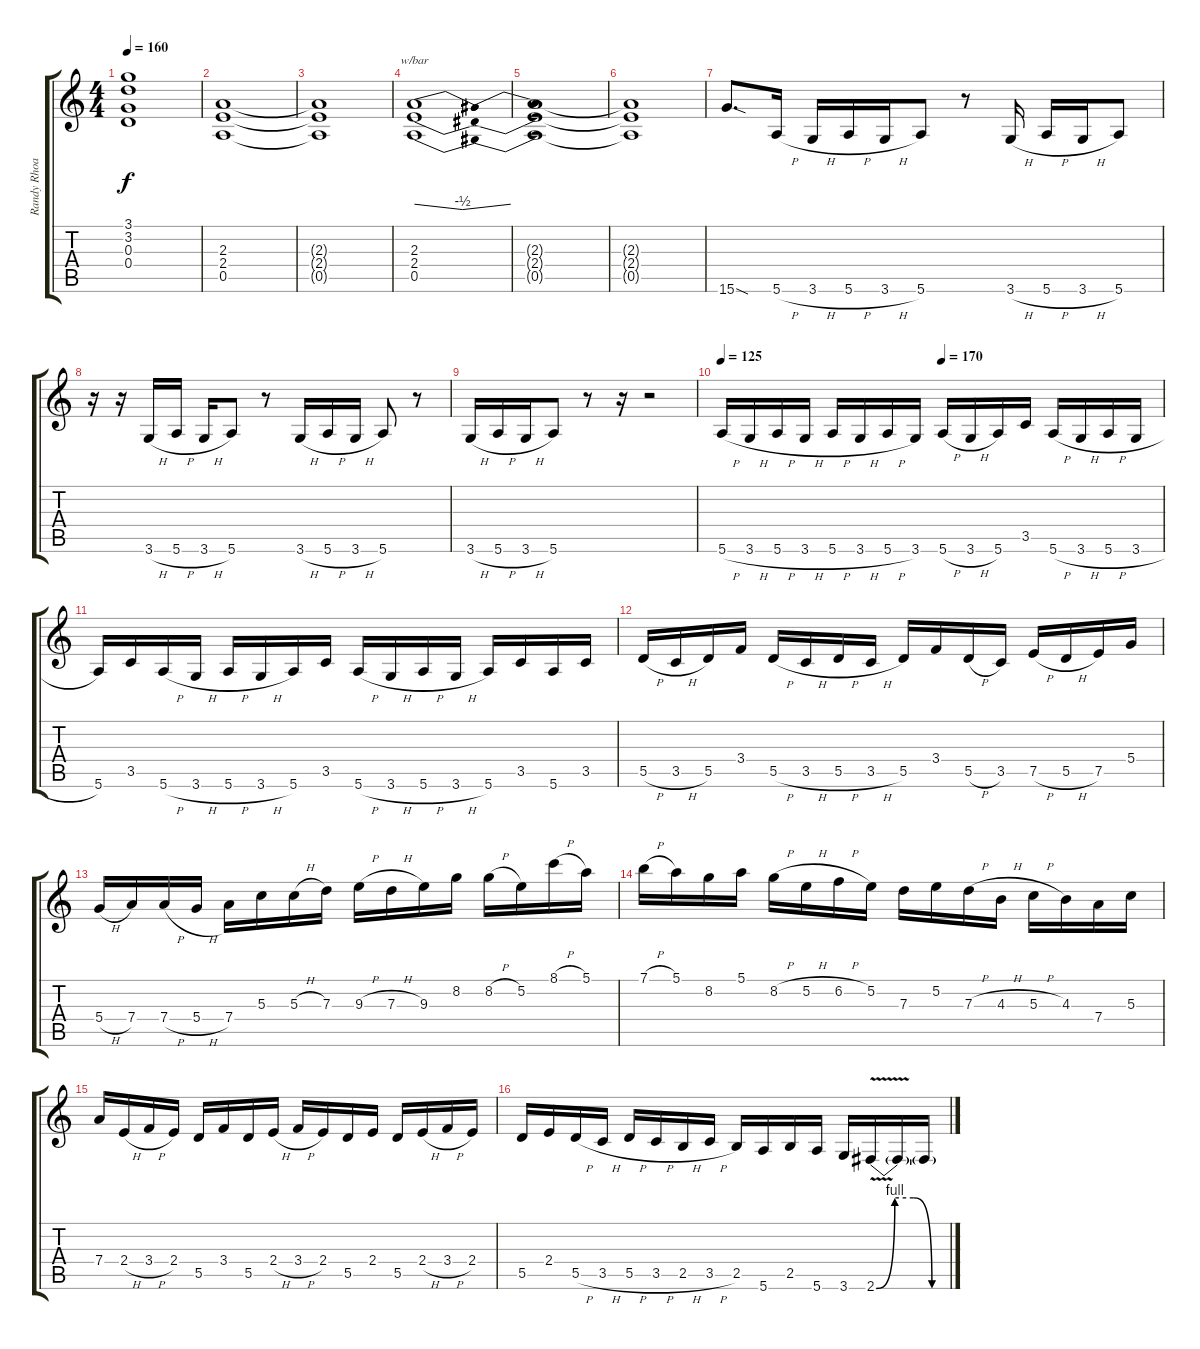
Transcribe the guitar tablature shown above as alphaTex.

\track ("Randy Rhoads" "Randy Rhoa") {instrument overdrivenguitar}
\staff {score tabs}
\tuning (E4 B3 G3 D3 A2 E2) {hide}
\ts (4 4)
\tempo 160
\clef g2
\ks c
(3.1 3.2 0.3 0.4).1{dy f} |
(2.3 2.4 0.5).1 |
(2.3{t} 2.4{t} 0.5{t}).1 |
(2.3 2.4 0.5).1{tbe (dip default 0 0 23 -2 60 0)} |
(2.3{t} 2.4{t} 0.5{t}).1 |
(2.3{t} 2.4{t} 0.5{t}).1 |
15.6{sod}.8{d} 5.6{h}.16 3.6{h}.16 5.6{h}.16 3.6{h}.16 5.6.8 r.8 3.6{h}.16 5.6{h}.16 3.6{h}.16 5.6.8 |
r.16 r.16 3.6{h}.16 5.6{h}.16 3.6{h}.16 5.6.8 r.8 3.6{h}.16 5.6{h}.16 3.6{h}.16 5.6.8 r.8 |
3.6{h}.16 5.6{h}.16 3.6{h}.16 5.6.8 r.8 r.16 r.2 |
\tempo 125
\tempo (170 0.5)
5.6{h}.16 3.6{h}.16 5.6{h}.16 3.6{h}.16 5.6{h}.16 3.6{h}.16 5.6{h}.16 3.6.16 5.6{h}.16 3.6{h}.16 5.6.16 3.5.16 5.6{h}.16 3.6{h}.16 5.6{h}.16 3.6{h}.16 |
5.6.16 3.5.16 5.6{h}.16 3.6{h}.16 5.6{h}.16 3.6{h}.16 5.6.16 3.5.16 5.6{h}.16 3.6{h}.16 5.6{h}.16 3.6{h}.16 5.6.16 3.5.16 5.6.16 3.5.16 |
5.5{h}.16 3.5{h}.16 5.5.16 3.4.16 5.5{h}.16 3.5{h}.16 5.5{h}.16 3.5{h}.16 5.5.16 3.4.16 5.5{h}.16 3.5.16 7.5{h}.16 5.5{h}.16 7.5.16 5.4.16 |
5.4{h}.16 7.4.16 7.4{h}.16 5.4{h}.16 7.4.16 5.3.16 5.3{h}.16 7.3.16 9.3{h}.16 7.3{h}.16 9.3.16 8.2.16 8.2{h}.16 5.2.16 8.1{h}.16 5.1.16 |
7.1{h}.16 5.1.16 8.2.16 5.1.16 8.2{h}.16 5.2{h}.16 6.2{h}.16 5.2.16 7.3.16 5.2.16 7.3{h}.16 4.3{h}.16 5.3{h}.16 4.3.16 7.4.16 5.3.16 |
7.4.16 2.4{h}.16 3.4{h}.16 2.4.16 5.5.16 3.4.16 5.5.16 2.4{h}.16 3.4{h}.16 2.4.16 5.5.16 2.4.16 5.5.16 2.4{h}.16 3.4{h}.16 2.4.16 |
5.5.16 2.4.16 5.5{h}.16 3.5{h}.16 5.5{h}.16 3.5{h}.16 2.5{h}.16 3.5{h}.16 2.5.16 5.6.16 2.5.16 5.6.16 3.6.16 2.6{be (custom 0 0 15 4 30 4 45 0 60 0) v}.16 2.6{t}.16 2.6{t}.16
